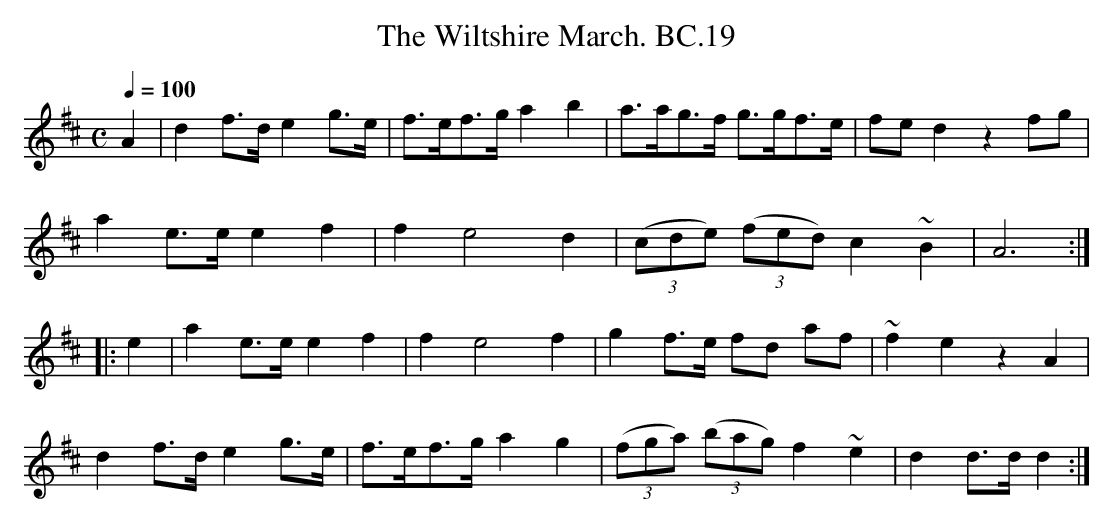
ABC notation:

X:1
T:Wiltshire March. BC.19, The
M:C
L:1/8
Q:1/4=100
K:D
A2|d2 f>d e2 g>e|f>ef>g a2 b2|a>ag>f g>gf>e|fe d2 z2 fg|
a2 e>ee2 f2|f2 e4 d2|((3cde) ((3fed) c2 ~ B2|A6:|
|:e2|a2 e>e e2 f2|f2 e4 f2|g2 f>e fd af|~f2 e2 z2 A2|
d2 f>d e2 g>e|f>ef>g a2 g2|((3fga) ((3bag) f2 ~e2|d2 d>d d2:|
